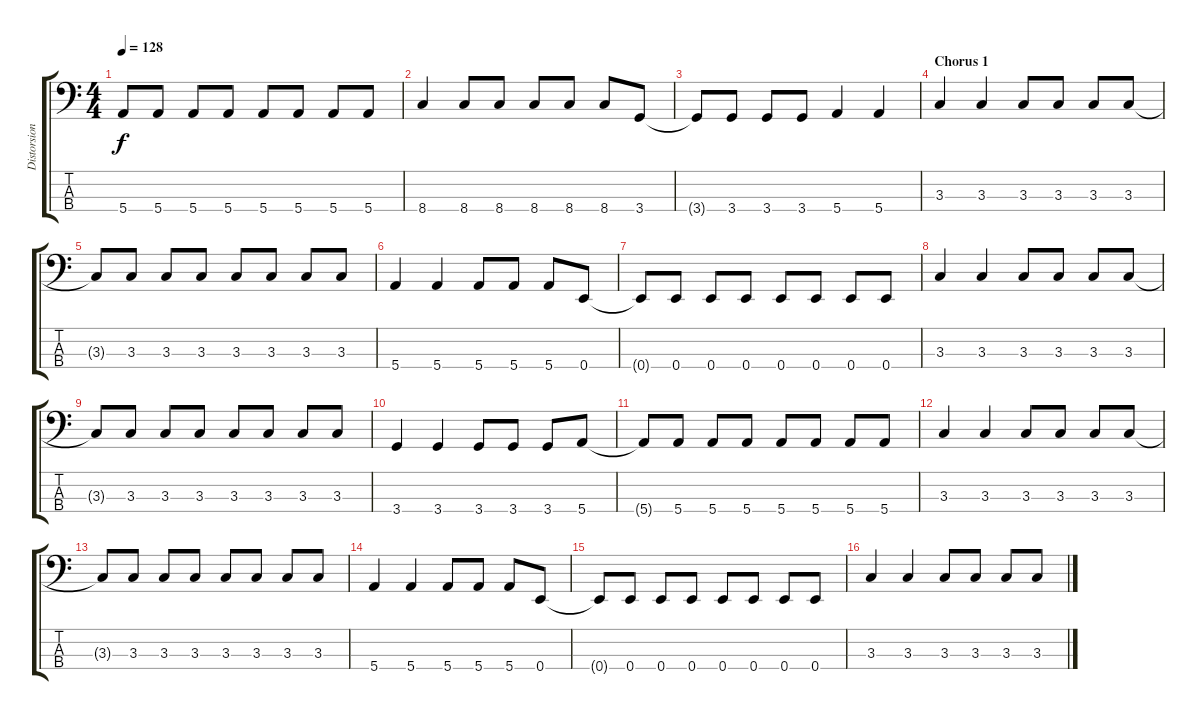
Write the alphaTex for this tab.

\track ("Distorsion Bass" "Distorsion") {instrument electricbasspick}
\staff {score tabs}
\tuning (G2 D2 A1 E1) {hide}
\ts (4 4)
\tempo 128
\clef f4
\ks c
5.4{t}.8{dy f} 5.4.8 5.4.8 5.4.8 5.4.8 5.4.8 5.4.8 5.4.8 |
8.4.4 8.4.8 8.4.8 8.4.8 8.4.8 8.4.8 3.4.8 |
3.4{t}.8 3.4.8 3.4.8 3.4.8 5.4.4 5.4.4 |
\section ("" "Chorus 1")
3.3.4 3.3.4 3.3.8 3.3.8 3.3.8 3.3.8 |
3.3{t}.8 3.3.8 3.3.8 3.3.8 3.3.8 3.3.8 3.3.8 3.3.8 |
5.4.4 5.4.4 5.4.8 5.4.8 5.4.8 0.4.8 |
0.4{t}.8 0.4.8 0.4.8 0.4.8 0.4.8 0.4.8 0.4.8 0.4.8 |
3.3.4 3.3.4 3.3.8 3.3.8 3.3.8 3.3.8 |
3.3{t}.8 3.3.8 3.3.8 3.3.8 3.3.8 3.3.8 3.3.8 3.3.8 |
3.4.4 3.4.4 3.4.8 3.4.8 3.4.8 5.4.8 |
5.4{t}.8 5.4.8 5.4.8 5.4.8 5.4.8 5.4.8 5.4.8 5.4.8 |
3.3.4 3.3.4 3.3.8 3.3.8 3.3.8 3.3.8 |
3.3{t}.8 3.3.8 3.3.8 3.3.8 3.3.8 3.3.8 3.3.8 3.3.8 |
5.4.4 5.4.4 5.4.8 5.4.8 5.4.8 0.4.8 |
0.4{t}.8 0.4.8 0.4.8 0.4.8 0.4.8 0.4.8 0.4.8 0.4.8 |
3.3.4 3.3.4 3.3.8 3.3.8 3.3.8 3.3.8
